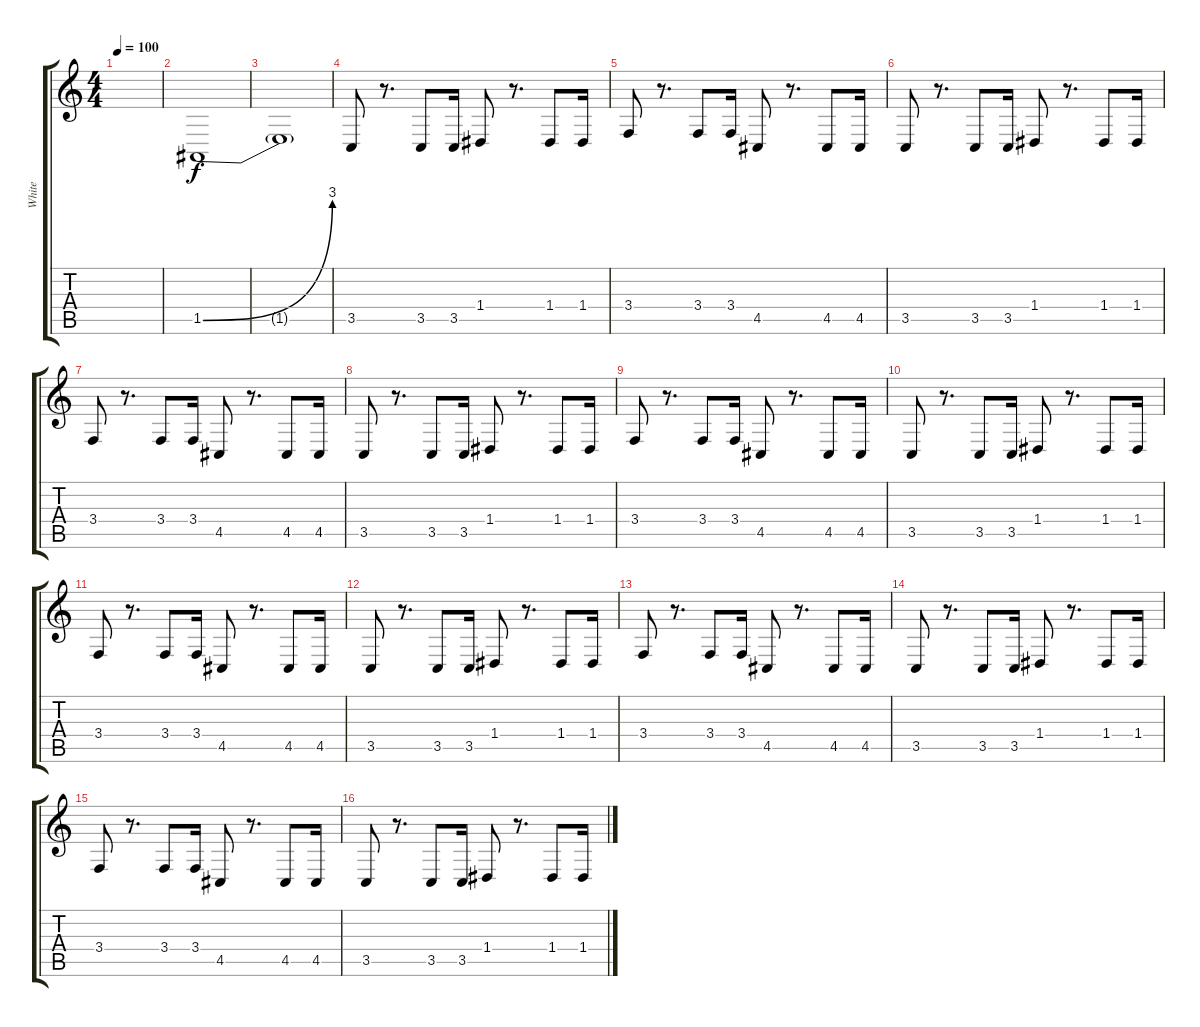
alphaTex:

\track ("     White" "     White") {instrument lead8bassandlead}
\staff {score tabs}
\tuning (E4 B3 G3 D3 A2 E2) {hide}
\ts (4 4)
\tempo 100
\clef g2
\ks c
|
1.5{be (bend 0 0 60 12)}.1{volume 16 instrument lead8bassandlead} |
1.5{t}.1 |
3.5.8{volume 10} r.8{d} 3.5.8 3.5.16 1.4.8 r.8{d} 1.4.8 1.4.16 |
3.4.8 r.8{d} 3.4.8 3.4.16 4.5.8 r.8{d} 4.5.8 4.5.16 |
3.5.8{volume 10} r.8{d} 3.5.8 3.5.16 1.4.8 r.8{d} 1.4.8 1.4.16 |
3.4.8 r.8{d} 3.4.8 3.4.16 4.5.8 r.8{d} 4.5.8 4.5.16 |
3.5.8{volume 10} r.8{d} 3.5.8 3.5.16 1.4.8 r.8{d} 1.4.8 1.4.16 |
3.4.8 r.8{d} 3.4.8 3.4.16 4.5.8 r.8{d} 4.5.8 4.5.16 |
3.5.8{volume 10} r.8{d} 3.5.8 3.5.16 1.4.8 r.8{d} 1.4.8 1.4.16 |
3.4.8 r.8{d} 3.4.8 3.4.16 4.5.8 r.8{d} 4.5.8 4.5.16 |
3.5.8{volume 10} r.8{d} 3.5.8 3.5.16 1.4.8 r.8{d} 1.4.8 1.4.16 |
3.4.8 r.8{d} 3.4.8 3.4.16 4.5.8 r.8{d} 4.5.8 4.5.16 |
3.5.8{volume 10} r.8{d} 3.5.8 3.5.16 1.4.8 r.8{d} 1.4.8 1.4.16 |
3.4.8 r.8{d} 3.4.8 3.4.16 4.5.8 r.8{d} 4.5.8 4.5.16 |
3.5.8{volume 10} r.8{d} 3.5.8 3.5.16 1.4.8 r.8{d} 1.4.8 1.4.16
